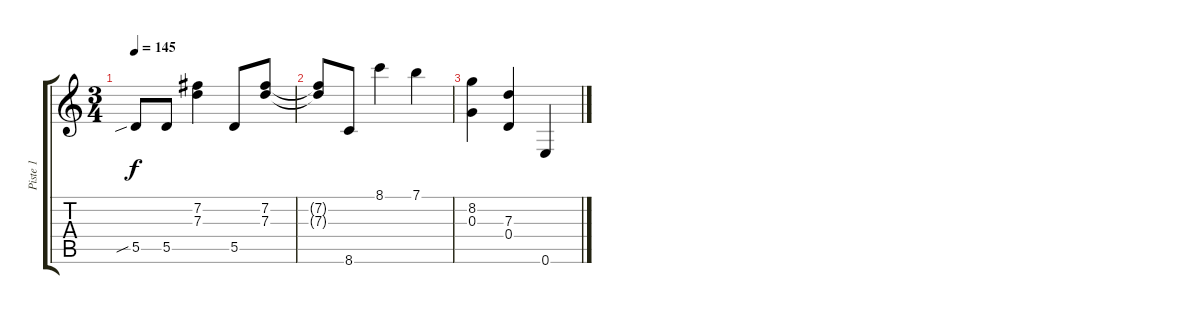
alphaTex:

\track ("Piste 1" "Piste 1") {instrument acousticguitarsteel}
\staff {score tabs}
\tuning (E4 B3 G3 D3 A2 E2) {hide}
\ts (3 4)
\tempo 145
\clef g2
\ks c
5.5{sib}.8{dy f} 5.5.8 (7.2 7.3).4 5.5.8 (7.2 7.3).8 |
(7.2{t} 7.3{t}).8 8.6.8 8.1.4 7.1.4 |
(8.2 0.3).4 (7.3 0.4).4 0.6.4
